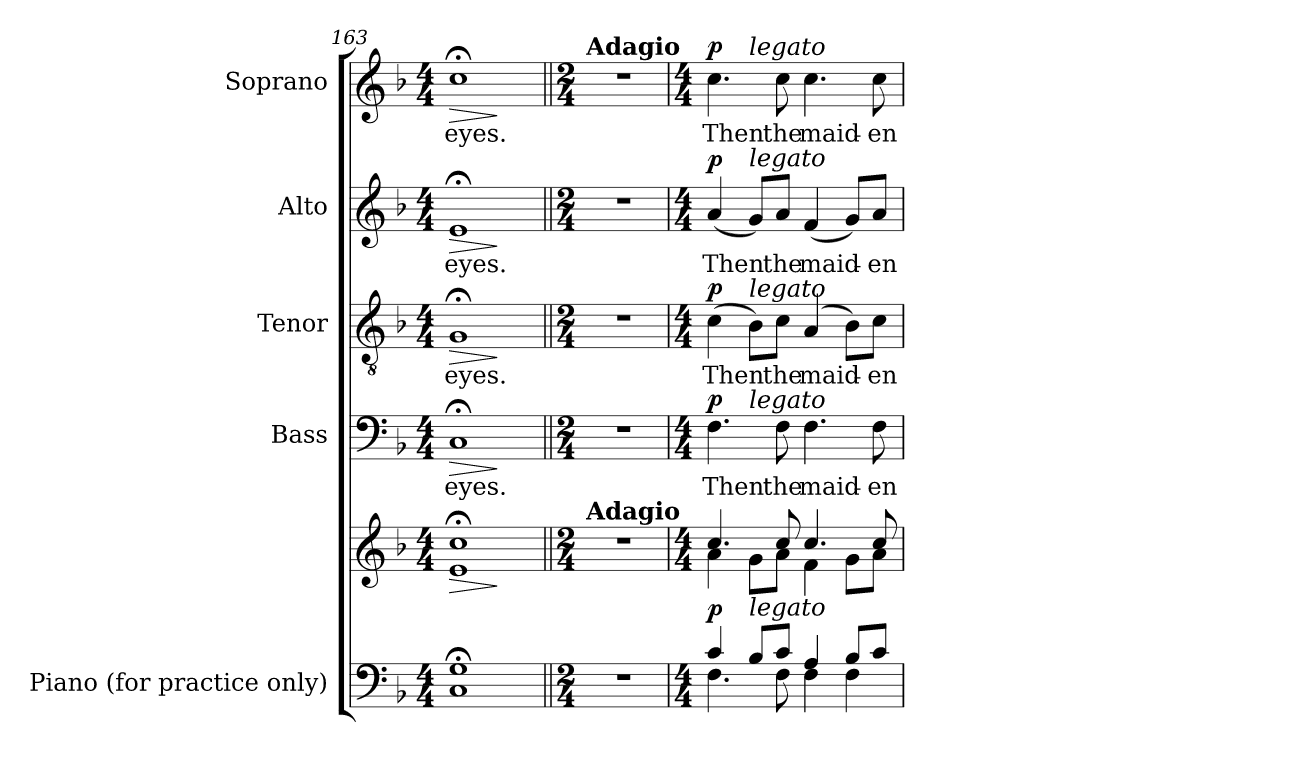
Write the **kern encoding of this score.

**kern	**kern	**dynam	**kern	**text	**dynam	**kern	**text	**dynam	**kern	**text	**dynam	**kern	**text	**dynam
*part5	*part5	*part5	*part4	*part4	*part4	*part3	*part3	*part3	*part2	*part2	*part2	*part1	*part1	*part1
*staff6	*staff5	*staff5/6	*staff4	*staff4	*staff4	*staff3	*staff3	*staff3	*staff2	*staff2	*staff2	*staff1	*staff1	*staff1
*I"Piano (for  practice only)	*	*	*I"Bass	*	*	*I"Tenor	*	*	*I"Alto	*	*	*I"Soprano	*	*
*I'Pno.	*	*	*I'B.	*	*	*I'T.	*	*	*I'A.	*	*	*I'S.	*	*
*clefF4	*clefG2	*	*clefF4	*	*	*clefGv2	*	*	*clefG2	*	*	*clefG2	*	*
*	*	*	*	*	*	*ITrd7c12	*	*	*	*	*	*	*	*
*k[b-]	*k[b-]	*	*k[b-]	*	*	*k[b-]	*	*	*k[b-]	*	*	*k[b-]	*	*
*F:	*F:	*	*F:	*	*	*F:	*	*	*F:	*	*	*F:	*	*
*M4/4	*M4/4	*	*M4/4	*	*	*M4/4	*	*	*M4/4	*	*	*M4/4	*	*
=163	=163	=163	=163	=163	=163	=163	=163	=163	=163	=163	=163	=163	=163	=163
!	!	!LO:HP:b	!	!	!	!	!	!	!	!	!	!	!	!
*	*^	*	*	*	*	*	*	*	*	*	*	*	*	*
!	!	!	!	!	!LO:LY:b:color=#000000	!LO:HP:b	!	!	!	!	!	!	!	!	!
!	!	!	!	!	!	!	!	!LO:LY:b:color=#000000	!LO:HP:b	!	!	!	!	!	!
!	!	!	!	!	!	!	!	!	!	!	!LO:LY:b:color=#000000	!LO:HP:b	!	!	!
!	!	!	!	!	!	!	!	!	!	!	!	!	!	!LO:LY:b:color=#000000	!LO:HP:b
1Ci; 1Gi;	1cc;i	1ei	>	1C;i	eyes.	>	1GG;i	eyes.	>	1e;i	eyes.	>	1cc;i	eyes.	>
*	*v	*v	*	*	*	*	*	*	*	*	*	*	*	*	*
.	.	]	.	.	]	.	.	]	.	.	]	.	.	]
=164||	=164||	=164||	=164||	=164||	=164||	=164||	=164||	=164||	=164||	=164||	=164||	=164||	=164||	=164||
*M2/4	*M2/4	*	*M2/4	*	*	*M2/4	*	*	*M2/4	*	*	*M2/4	*	*
*	*MM60	*	*	*	*	*	*	*	*	*	*	*MM60	*	*
!	!	!	!	!	!	!	!	!	!	!	!	!LO:TX:a:B:t=Adagio	!	!
!	!LO:TX:a:B:t=Adagio	!	!	!	!	!	!	!	!	!	!	!	!	!
!LO:N:vis=1	!LO:N:vis=1	!	!LO:N:vis=1	!	!	!LO:N:vis=1	!	!	!LO:N:vis=1	!	!	!LO:N:vis=1	!	!
2r	2r	.	2r	.	.	2r	.	.	2r	.	.	2r	.	.
=165	=165	=165	=165	=165	=165	=165	=165	=165	=165	=165	=165	=165	=165	=165
*M4/4	*M4/4	*	*M4/4	*	*	*M4/4	*	*	*M4/4	*	*	*M4/4	*	*
*^	*^	*	*	*	*	*	*	*	*	*	*	*	*	*
!	!	!	!	!	!	!LO:LY:b:color=#000000	!	!	!	!	!	!	!	!	!	!
!	!	!	!	!	!	!	!	!	!LO:LY:b:color=#000000	!	!	!	!	!	!	!
!	!	!	!	!	!	!	!	!	!	!	!	!LO:LY:b:color=#000000	!	!	!	!
*v	*v	*	*	*	*	*	*	*	*	*	*	*	*	*	*	*
*	*v	*v	*	*	*	*	*	*	*	*	*	*	*	*	*
*	*MM60	*	*	*	*	*	*	*	*	*	*	*MM60	*	*
*^	*^	*	*	*	*	*	*	*	*	*	*	*	*	*
!	!	!	!	!	!	!	!	!	!	!	!	!	!	!	!LO:LY:b:color=#000000	!
*	*	*	*	*	*^	*	*	*	*	*	*	*	*	*^	*	*
4ci/	4.Fi\	4.cci/	4ai\	p	4.Fi\	4ryy	Then	p	(4Ci\	Then	p	(4ai/	Then	p	4.cci\	4ryy	Then	p
!	!	!	!	!	!	!	!	!	!	!	!	!	!	!	!	!LO:TX:a:i:t=legato	!	!
!	!	!	!	!	!	!	!	!	!	!	!	!LO:TX:a:i:t=legato	!	!	!	!	!	!
!	!	!	!	!	!	!	!	!	!LO:TX:a:i:t=legato	!	!	!	!	!	!	!	!	!
!	!	!	!	!	!	!LO:TX:a:i:t=legato	!	!	!	!	!	!	!	!	!	!	!	!
!	!	!	!LO:TX:b:i:t=legato	!	!	!	!	!	!	!	!	!	!	!	!	!	!	!
8B-i/L	.	.	8gi\L	.	.	2.ryy	.	.	8BB-i\L)	.	.	8gi/L)	.	.	.	2.ryy	.	.
!	!	!	!	!	!	!	!LO:LY:b:color=#000000	!	!	!	!	!	!	!	!	!	!	!
!	!	!	!	!	!	!	!	!	!	!LO:LY:b:color=#000000	!	!	!	!	!	!	!	!
!	!	!	!	!	!	!	!	!	!	!	!	!	!LO:LY:b:color=#000000	!	!	!	!	!
!	!	!	!	!	!	!	!	!	!	!	!	!	!	!	!	!	!LO:LY:b:color=#000000	!
8ci/J	8Fi\	8cci/	8ai\J	.	8Fi\	.	the	.	8Ci\J	the	.	8ai/J	the	.	8cci\	.	the	.
!	!	!	!	!	!	!	!LO:LY:b:color=#000000	!	!	!	!	!	!	!	!	!	!	!
!	!	!	!	!	!	!	!	!	!	!LO:LY:b:color=#000000	!	!	!	!	!	!	!	!
!	!	!	!	!	!	!	!	!	!	!	!	!	!LO:LY:b:color=#000000	!	!	!	!	!
!	!	!	!	!	!	!	!	!	!	!	!	!	!	!	!	!	!LO:LY:b:color=#000000	!
4Ai/	4Fi\	4.cci/	4fi\	.	4.Fi\	.	maid-	.	(4AAi/	maid-	.	(4fi/	maid-	.	4.cci\	.	maid-	.
8B-i/L	4Fi\	.	8gi\L	.	.	.	.	.	8BB-i\L)	.	.	8gi/L)	.	.	.	.	.	.
!	!	!	!	!	!	!	!LO:LY:b:color=#000000	!	!	!	!	!	!	!	!	!	!	!
!	!	!	!	!	!	!	!	!	!	!LO:LY:b:color=#000000	!	!	!	!	!	!	!	!
!	!	!	!	!	!	!	!	!	!	!	!	!	!LO:LY:b:color=#000000	!	!	!	!	!
!	!	!	!	!	!	!	!	!	!	!	!	!	!	!	!	!	!LO:LY:b:color=#000000	!
8ci/J	.	8cci/	8ai\J	.	8Fi\	.	-en	.	8Ci\J	-en	.	8ai/J	-en	.	8cci\	.	-en	.
*v	*v	*	*	*	*v	*v	*	*	*	*	*	*	*	*	*v	*v	*	*
*	*v	*v	*	*	*	*	*	*	*	*	*	*	*	*	*
=	=	=	=	=	=	=	=	=	=	=	=	=	=	=
*-	*-	*-	*-	*-	*-	*-	*-	*-	*-	*-	*-	*-	*-	*-
